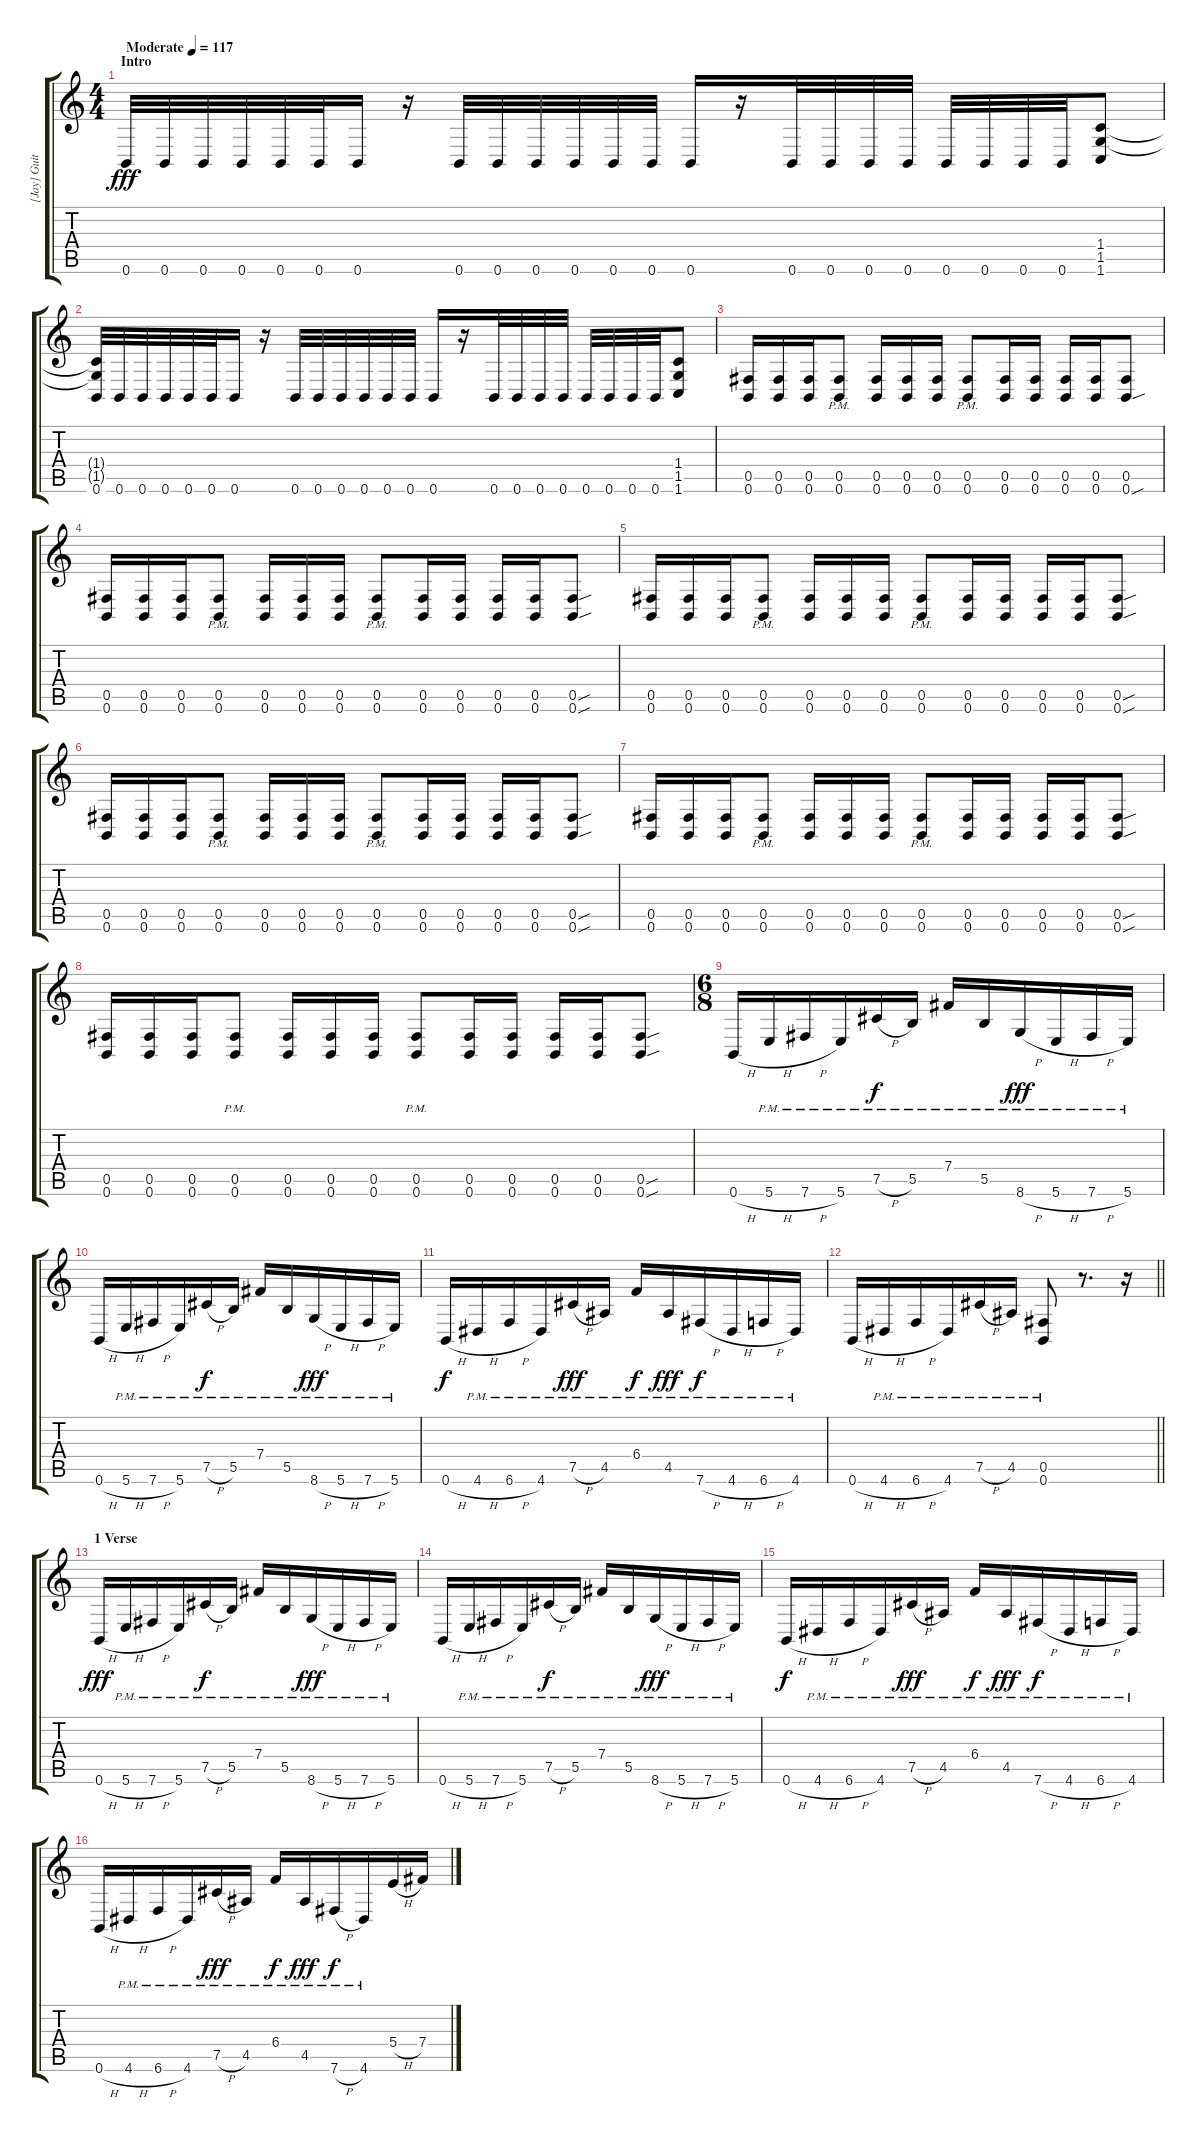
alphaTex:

\track ("[Jay] Guitar #1" "[Jay] Guit") {instrument overdrivenguitar}
\staff {score tabs}
\tuning (Db4 Ab3 E3 B2 Gb2 B1) {hide}
\ts (4 4)
\section ("" "Intro ")
\tempo (117 "Moderate")
\clef g2
\ks c
0.6.32{dy fff instrument overdrivenguitar} 0.6.32 0.6.32 0.6.32 0.6.32 0.6.32 0.6.16 r.16 0.6.32 0.6.32 0.6.32 0.6.32 0.6.32 0.6.32 0.6.16 r.16 0.6.32 0.6.32 0.6.32 0.6.32 0.6.32 0.6.32 0.6.32 0.6.32 (1.4 1.5 1.6).8 |
(1.4{t} 1.5{t} 0.6).32 0.6.32 0.6.32 0.6.32 0.6.32 0.6.32 0.6.16 r.16 0.6.32 0.6.32 0.6.32 0.6.32 0.6.32 0.6.32 0.6.16 r.16 0.6.32 0.6.32 0.6.32 0.6.32 0.6.32 0.6.32 0.6.32 0.6.32 (1.4 1.5 1.6).8 |
(0.5 0.6).16 (0.5 0.6).16 (0.5 0.6).16 (0.5{pm} 0.6{pm}).8 (0.5 0.6).16 (0.5 0.6).16 (0.5 0.6).16 (0.5{pm} 0.6{pm}).8 (0.5 0.6).16 (0.5 0.6).16 (0.5 0.6).16 (0.5 0.6).16 (0.5 0.6{sou}).8 |
(0.5 0.6).16 (0.5 0.6).16 (0.5 0.6).16 (0.5{pm} 0.6{pm}).8 (0.5 0.6).16 (0.5 0.6).16 (0.5 0.6).16 (0.5{pm} 0.6{pm}).8 (0.5 0.6).16 (0.5 0.6).16 (0.5 0.6).16 (0.5 0.6).16 (0.5{sou} 0.6{sou}).8 |
(0.5 0.6).16 (0.5 0.6).16 (0.5 0.6).16 (0.5{pm} 0.6{pm}).8 (0.5 0.6).16 (0.5 0.6).16 (0.5 0.6).16 (0.5{pm} 0.6{pm}).8 (0.5 0.6).16 (0.5 0.6).16 (0.5 0.6).16 (0.5 0.6).16 (0.5{sou} 0.6{sou}).8 |
(0.5 0.6).16 (0.5 0.6).16 (0.5 0.6).16 (0.5{pm} 0.6{pm}).8 (0.5 0.6).16 (0.5 0.6).16 (0.5 0.6).16 (0.5{pm} 0.6{pm}).8 (0.5 0.6).16 (0.5 0.6).16 (0.5 0.6).16 (0.5 0.6).16 (0.5{sou} 0.6{sou}).8 |
(0.5 0.6).16 (0.5 0.6).16 (0.5 0.6).16 (0.5{pm} 0.6{pm}).8 (0.5 0.6).16 (0.5 0.6).16 (0.5 0.6).16 (0.5{pm} 0.6{pm}).8 (0.5 0.6).16 (0.5 0.6).16 (0.5 0.6).16 (0.5 0.6).16 (0.5{sou} 0.6{sou}).8 |
(0.5 0.6).16 (0.5 0.6).16 (0.5 0.6).16 (0.5{pm} 0.6{pm}).8 (0.5 0.6).16 (0.5 0.6).16 (0.5 0.6).16 (0.5{pm} 0.6{pm}).8 (0.5 0.6).16 (0.5 0.6).16 (0.5 0.6).16 (0.5 0.6).16 (0.5{sou} 0.6{sou}).8 |
\ts (6 8)
0.6{h}.16 5.6{h pm}.16 7.6{h pm}.16 5.6{pm}.16 7.5{h pm}.16{dy f} 5.5{pm}.16 7.4{pm}.16 5.5{pm}.16 8.6{h pm}.16{dy fff} 5.6{h pm}.16 7.6{h pm}.16 5.6{pm}.16 |
0.6{h}.16 5.6{h pm}.16 7.6{h pm}.16 5.6{pm}.16 7.5{h pm}.16{dy f} 5.5{pm}.16 7.4{pm}.16 5.5{pm}.16 8.6{h pm}.16{dy fff} 5.6{h pm}.16 7.6{h pm}.16 5.6{pm}.16 |
0.6{h}.16{dy f} 4.6{h pm}.16 6.6{h pm}.16 4.6{pm}.16 7.5{h pm}.16{dy fff} 4.5{pm}.16 6.4{pm}.16{dy f} 4.5{pm}.16{dy fff} 7.6{h pm}.16{dy f} 4.6{h pm}.16 6.6{h pm}.16 4.6{pm}.16 |
\barLineRight lightlight
0.6{h}.16 4.6{h pm}.16 6.6{h pm}.16 4.6{pm}.16 7.5{h pm}.16 4.5{pm}.16 (0.5{pm} 0.6{pm}).8 r.8{d} r.16 |
\section ("" "1 Verse ")
0.6{h}.16{dy fff} 5.6{h pm}.16 7.6{h pm}.16 5.6{pm}.16 7.5{h pm}.16{dy f} 5.5{pm}.16 7.4{pm}.16 5.5{pm}.16 8.6{h pm}.16{dy fff} 5.6{h pm}.16 7.6{h pm}.16 5.6{pm}.16 |
0.6{h}.16 5.6{h pm}.16 7.6{h pm}.16 5.6{pm}.16 7.5{h pm}.16{dy f} 5.5{pm}.16 7.4{pm}.16 5.5{pm}.16 8.6{h pm}.16{dy fff} 5.6{h pm}.16 7.6{h pm}.16 5.6{pm}.16 |
0.6{h}.16{dy f} 4.6{h pm}.16 6.6{h pm}.16 4.6{pm}.16 7.5{h pm}.16{dy fff} 4.5{pm}.16 6.4{pm}.16{dy f} 4.5{pm}.16{dy fff} 7.6{h pm}.16{dy f} 4.6{h pm}.16 6.6{h pm}.16 4.6{pm}.16 |
0.6{h}.16 4.6{h pm}.16 6.6{h pm}.16 4.6{pm}.16 7.5{h pm}.16{dy fff} 4.5{pm}.16 6.4{pm}.16{dy f} 4.5{pm}.16{dy fff} 7.6{h pm}.16{dy f} 4.6{pm}.16 5.4{h}.16 7.4.16
